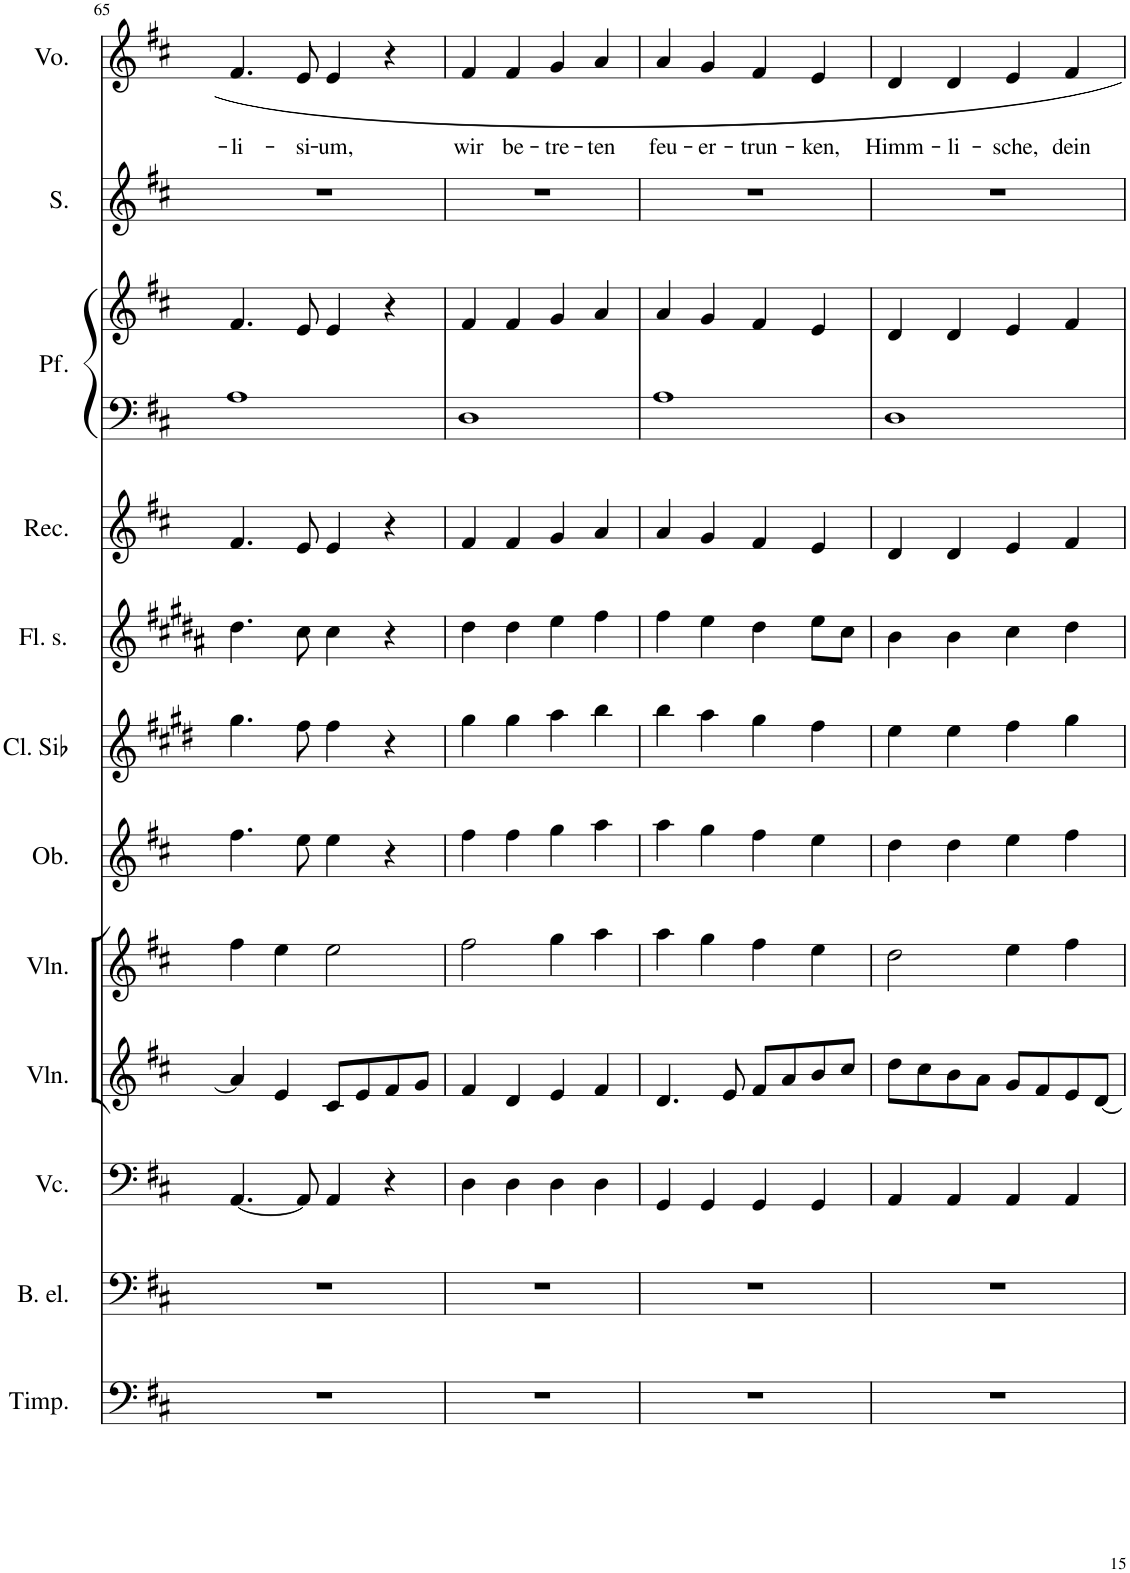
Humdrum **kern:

**kern	**kern	**kern	**kern	**kern	**kern	**kern	**kern	**kern	**kern	**kern	**kern	**kern	**text
*part12	*part11	*part10	*part9	*part8	*part7	*part6	*part5	*part4	*part3	*part3	*part2	*part1	*part1
*staff13	*staff12	*staff11	*staff10	*staff9	*staff8	*staff7	*staff6	*staff5	*staff4	*staff3	*staff2	*staff1	*staff1
*I"Timpani	*I"Basso elettrico	*I"Violoncello	*I"Violino	*I"Violino	*I"Oboe	*I"Clarinetto in Sib	*I"Flauto soprano	*I"Flauto dolce	*I"Piano	*	*I"Soprano	*I"Voce	*
*I'Timp.	*I'B. el.	*I'Vc.	*I'Vln.	*I'Vln.	*I'Ob.	*I'Cl. Sib	*I'Fl. s.	*	*	*	*I'S.	*I'Vo.	*
!!LO:PB:g=z
*clefF4	*clefF4	*clefF4	*clefG2	*clefG2	*clefG2	*clefG2	*clefG2	*clefG2	*clefF4	*clefG2	*clefG2	*clefG2	*
*	*Trd7c12	*	*	*	*	*Trd1c2	*Trd-2c-3	*	*	*	*	*	*
*k[f#c#]	*k[f#c#]	*k[f#c#]	*k[f#c#]	*k[f#c#]	*k[f#c#]	*k[f#c#g#d#]	*k[f#c#g#d#a#]	*k[f#c#]	*k[f#c#]	*k[f#c#]	*k[f#c#]	*k[f#c#]	*
*M4/4	*M4/4	*M4/4	*M4/4	*M4/4	*M4/4	*M4/4	*M4/4	*M4/4	*M4/4	*M4/4	*M4/4	*M4/4	*
*met(c)	*met(c)	*met(c)	*met(c)	*met(c)	*met(c)	*met(c)	*met(c)	*met(c)	*met(c)	*met(c)	*met(c)	*met(c)	*
=65	=65	=65	=65	=65	=65	=65	=65	=65	=65	=65	=65	=65	=65
!	!	!	!	!	!	!	!	!	!	!	!	!	!LO:LY:b
1r	1r	[4.AA/	4a/]	4ff#\	4.ff#\	4.gg#\	4.dd#\	4.f#/	1A	4.f#/	1r	4.f#/	-li-
.	.	.	4e/	4ee\	.	.	.	.	.	.	.	.	.
!	!	!	!	!	!	!	!	!	!	!	!	!	!LO:LY:b
.	.	8AA/]	.	.	8ee\	8ff#\	8cc#\	8e/	.	8e/	.	8e/	-si-
!	!	!	!	!	!	!	!	!	!	!	!	!	!LO:LY:b
.	.	4AA/	8c#/L	2ee\	4ee\	4ff#\	4cc#\	4e/	.	4e/	.	4e/	-um,
.	.	.	8e/	.	.	.	.	.	.	.	.	.	.
.	.	4r	8f#/	.	4r	4r	4r	4r	.	4r	.	4r	.
.	.	.	8g/J	.	.	.	.	.	.	.	.	.	.
=66	=66	=66	=66	=66	=66	=66	=66	=66	=66	=66	=66	=66	=66
!	!	!	!	!	!	!	!	!	!	!	!	!	!LO:LY:b
1r	1r	4D\	4f#/	2ff#\	4ff#\	4gg#\	4dd#\	4f#/	1D	4f#/	1r	4f#/	wir
!	!	!	!	!	!	!	!	!	!	!	!	!	!LO:LY:b
.	.	4D\	4d/	.	4ff#\	4gg#\	4dd#\	4f#/	.	4f#/	.	4f#/	be-
!	!	!	!	!	!	!	!	!	!	!	!	!	!LO:LY:b
.	.	4D\	4e/	4gg\	4gg\	4aa\	4ee\	4g/	.	4g/	.	4g/	-tre-
!	!	!	!	!	!	!	!	!	!	!	!	!	!LO:LY:b
.	.	4D\	4f#/	4aa\	4aa\	4bb\	4ff#\	4a/	.	4a/	.	4a/	-ten
=67	=67	=67	=67	=67	=67	=67	=67	=67	=67	=67	=67	=67	=67
!	!	!	!	!	!	!	!	!	!	!	!	!	!LO:LY:b
1r	1r	4GG/	4.d/	4aa\	4aa\	4bb\	4ff#\	4a/	1A	4a/	1r	4a/	feu-
!	!	!	!	!	!	!	!	!	!	!	!	!	!LO:LY:b
.	.	4GG/	.	4gg\	4gg\	4aa\	4ee\	4g/	.	4g/	.	4g/	-er-
.	.	.	8e/	.	.	.	.	.	.	.	.	.	.
!	!	!	!	!	!	!	!	!	!	!	!	!	!LO:LY:b
.	.	4GG/	8f#/L	4ff#\	4ff#\	4gg#\	4dd#\	4f#/	.	4f#/	.	4f#/	-trun-
.	.	.	8a/	.	.	.	.	.	.	.	.	.	.
!	!	!	!	!	!	!	!	!	!	!	!	!	!LO:LY:b
.	.	4GG/	8b/	4ee\	4ee\	4ff#\	8ee\L	4e/	.	4e/	.	4e/	-ken,
.	.	.	8cc#/J	.	.	.	8cc#\J	.	.	.	.	.	.
=68	=68	=68	=68	=68	=68	=68	=68	=68	=68	=68	=68	=68	=68
!	!	!	!	!	!	!	!	!	!	!	!	!	!LO:LY:b
1r	1r	4AA/	8dd\L	2dd\	4dd\	4ee\	4b\	4d/	1D	4d/	1r	4d/	Himm-
.	.	.	8cc#\	.	.	.	.	.	.	.	.	.	.
!	!	!	!	!	!	!	!	!	!	!	!	!	!LO:LY:b
.	.	4AA/	8b\	.	4dd\	4ee\	4b\	4d/	.	4d/	.	4d/	-li-
.	.	.	8a\J	.	.	.	.	.	.	.	.	.	.
!	!	!	!	!	!	!	!	!	!	!	!	!	!LO:LY:b
.	.	4AA/	8g/L	4ee\	4ee\	4ff#\	4cc#\	4e/	.	4e/	.	4e/	-sche,
.	.	.	8f#/	.	.	.	.	.	.	.	.	.	.
!	!	!	!	!	!	!	!	!	!	!	!	!	!LO:LY:b
.	.	4AA/	8e/	4ff#\	4ff#\	4gg#\	4dd#\	4f#/	.	4f#/	.	4f#/	dein
.	.	.	[8d/J	.	.	.	.	.	.	.	.	.	.
=	=	=	=	=	=	=	=	=	=	=	=	=	=
*-	*-	*-	*-	*-	*-	*-	*-	*-	*-	*-	*-	*-	*-
